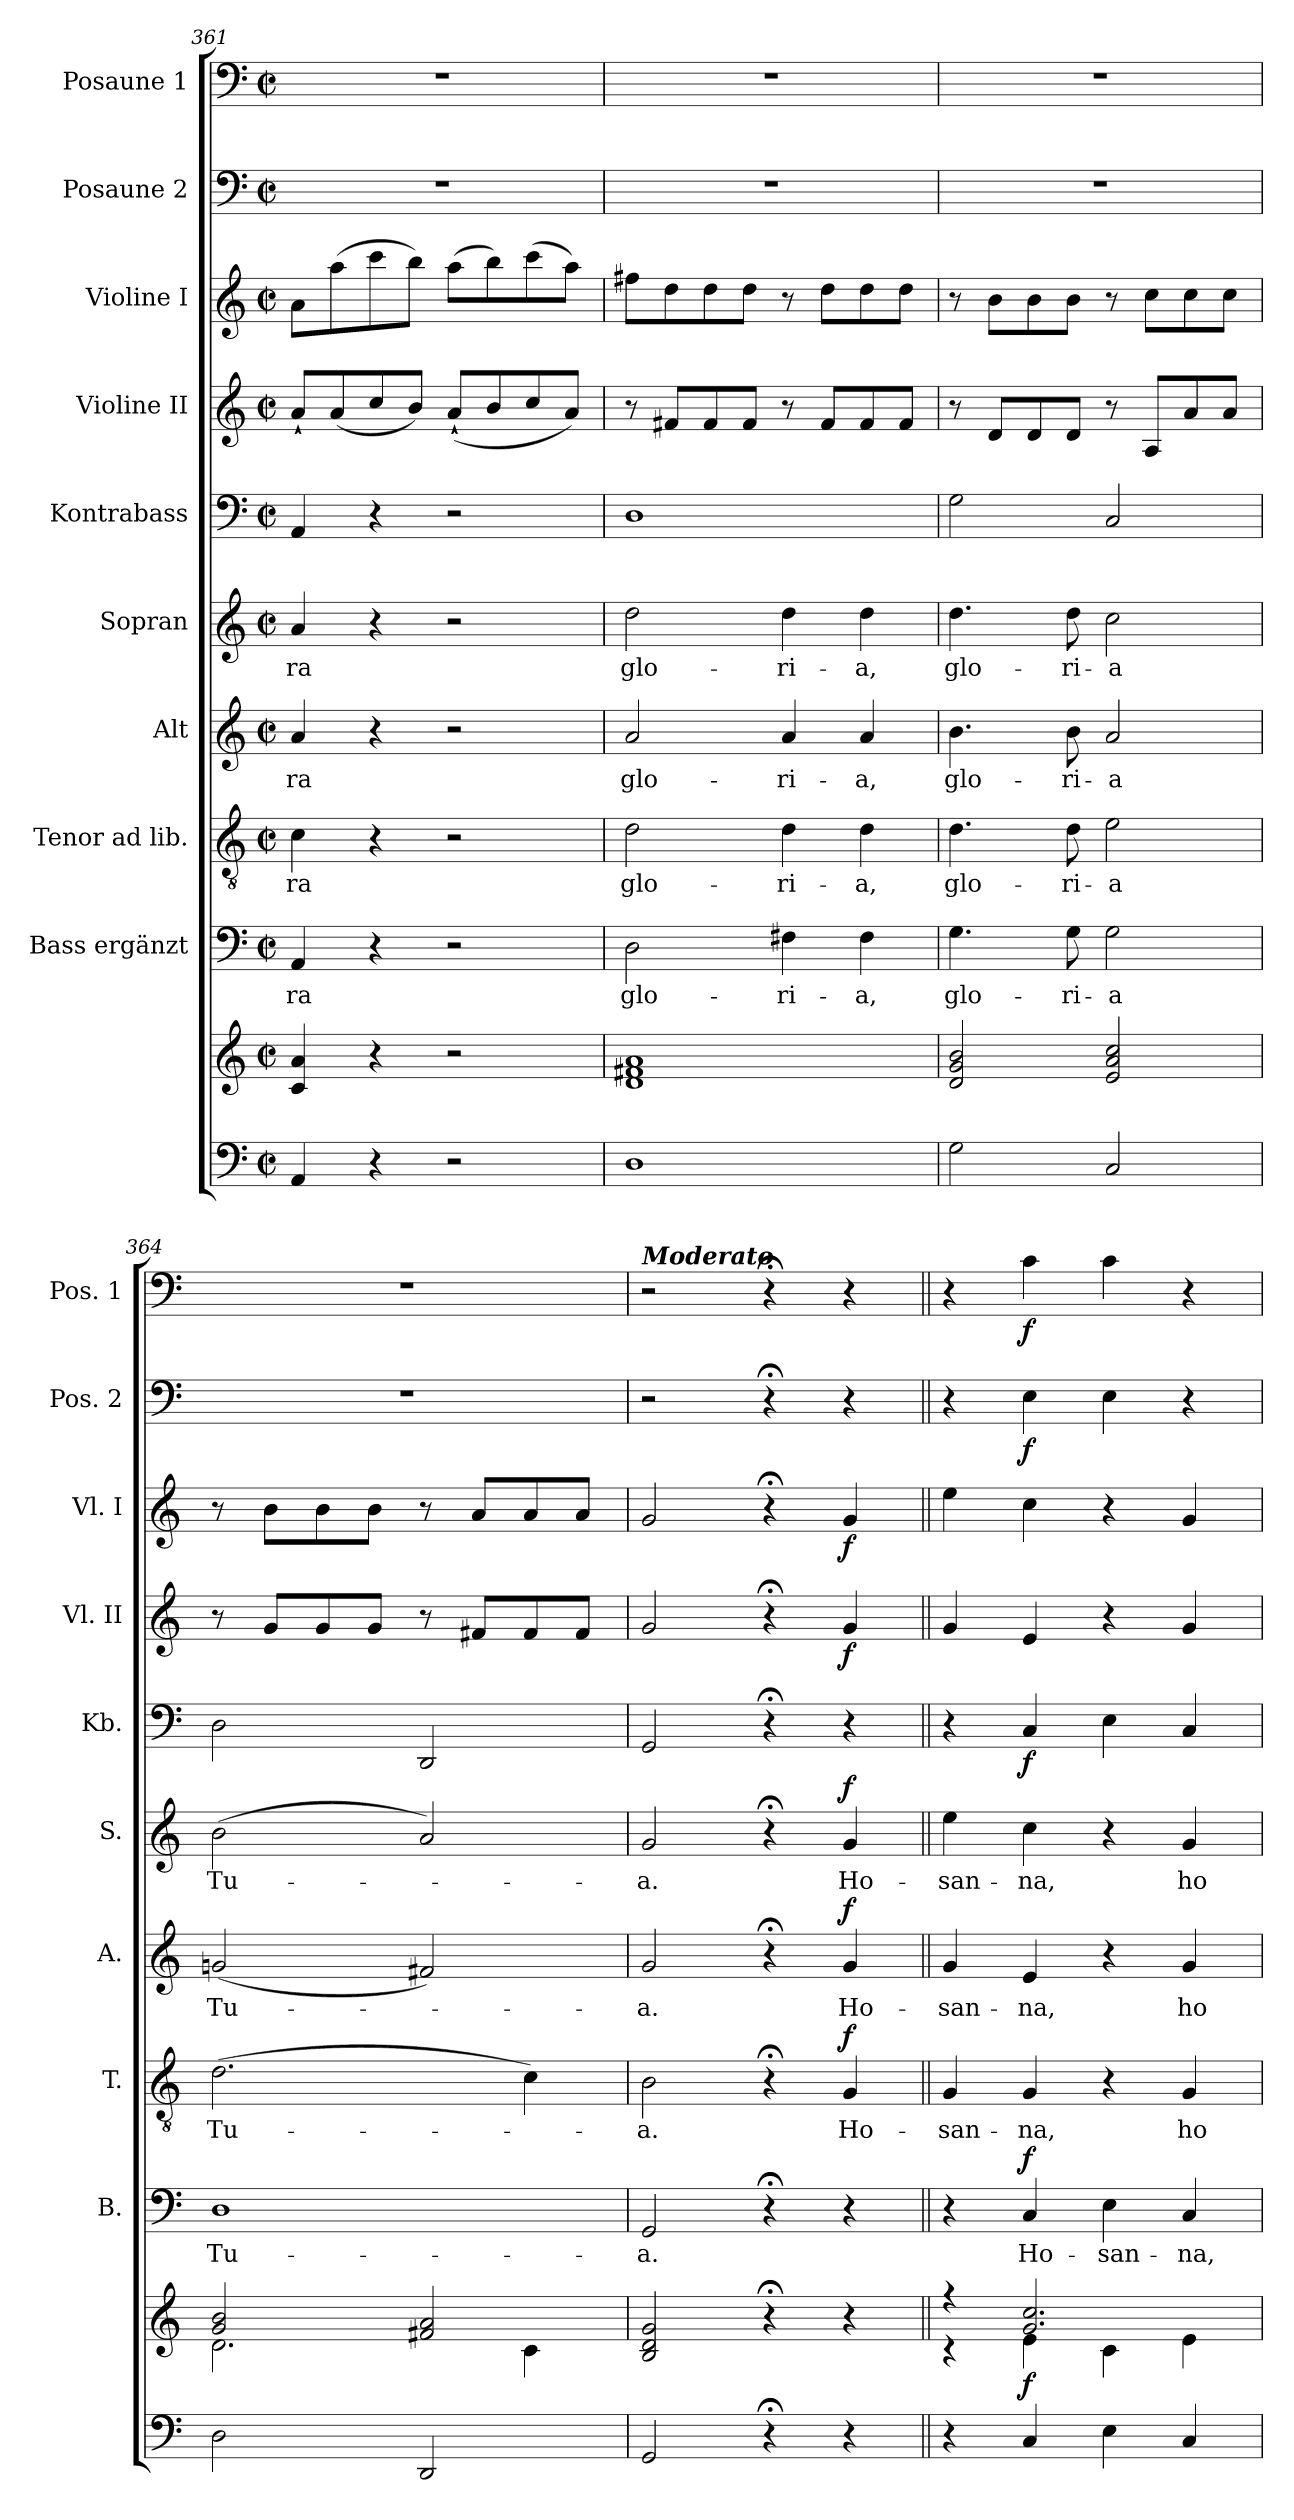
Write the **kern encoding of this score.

**kern	**kern	**dynam	**kern	**text	**dynam	**kern	**text	**dynam	**kern	**text	**dynam	**kern	**text	**dynam	**kern	**dynam	**kern	**dynam	**kern	**dynam	**kern	**dynam	**kern	**dynam
*part10	*part10	*part10	*part9	*part9	*part9	*part8	*part8	*part8	*part7	*part7	*part7	*part6	*part6	*part6	*part5	*part5	*part4	*part4	*part3	*part3	*part2	*part2	*part1	*part1
*staff11	*staff10	*staff10/11	*staff9	*staff9	*staff9	*staff8	*staff8	*staff8	*staff7	*staff7	*staff7	*staff6	*staff6	*staff6	*staff5	*staff5	*staff4	*staff4	*staff3	*staff3	*staff2	*staff2	*staff1	*staff1
*	*	*	*I"Bass ergänzt	*	*	*I"Tenor ad lib.	*	*	*I"Alt	*	*	*I"Sopran	*	*	*I"Kontrabass	*	*I"Violine II	*	*I"Violine I	*	*I"Posaune 2	*	*I"Posaune 1	*
*	*	*	*I'B.	*	*	*I'T.	*	*	*I'A.	*	*	*I'S.	*	*	*I'Kb.	*	*I'Vl. II	*	*I'Vl. I	*	*I'Pos. 2	*	*I'Pos. 1	*
*clefF4	*clefG2	*	*clefF4	*	*	*clefGv2	*	*	*clefG2	*	*	*clefG2	*	*	*clefF4	*	*clefG2	*	*clefG2	*	*clefF4	*	*clefF4	*
*	*	*	*	*	*	*	*	*	*	*	*	*	*	*	*ITrd7c12	*	*	*	*	*	*	*	*	*
*k[]	*k[]	*	*k[]	*	*	*k[]	*	*	*k[]	*	*	*k[]	*	*	*k[]	*	*k[]	*	*k[]	*	*k[]	*	*k[]	*
*C:	*C:	*	*C:	*	*	*C:	*	*	*C:	*	*	*C:	*	*	*C:	*	*C:	*	*C:	*	*C:	*	*C:	*
*M2/2	*M2/2	*	*M2/2	*	*	*M2/2	*	*	*M2/2	*	*	*M2/2	*	*	*M2/2	*	*M2/2	*	*M2/2	*	*M2/2	*	*M2/2	*
*met(c|)	*met(c|)	*	*met(c|)	*	*	*met(c|)	*	*	*met(c|)	*	*	*met(c|)	*	*	*met(c|)	*	*met(c|)	*	*met(c|)	*	*met(c|)	*	*met(c|)	*
=361	=361	=361	=361	=361	=361	=361	=361	=361	=361	=361	=361	=361	=361	=361	=361	=361	=361	=361	=361	=361	=361	=361	=361	=361
!	!	!	!	!LO:LY:b	!	!	!LO:LY:b	!	!	!LO:LY:b	!	!	!LO:LY:b	!	!	!	!	!	!	!	!	!	!	!
4AA/	4c/ 4a/	.	4AA/	-ra	.	4c\	-ra	.	4a/	-ra	.	4a/	-ra	.	4AAA/	.	8a`</L	.	8a\L	.	1r	.	1r	.
.	.	.	.	.	.	.	.	.	.	.	.	.	.	.	.	.	(<8a/	.	(>8aa\	.	.	.	.	.
4r	4r	.	4r	.	.	4r	.	.	4r	.	.	4r	.	.	4r	.	8cc/	.	8ccc\	.	.	.	.	.
.	.	.	.	.	.	.	.	.	.	.	.	.	.	.	.	.	8b/J)	.	8bb\J)	.	.	.	.	.
2r	2r	.	2r	.	.	2r	.	.	2r	.	.	2r	.	.	2r	.	(<8a`</L	.	(>8aa\L	.	.	.	.	.
.	.	.	.	.	.	.	.	.	.	.	.	.	.	.	.	.	8b/	.	8bb\)	.	.	.	.	.
.	.	.	.	.	.	.	.	.	.	.	.	.	.	.	.	.	8cc/	.	(>8ccc\	.	.	.	.	.
.	.	.	.	.	.	.	.	.	.	.	.	.	.	.	.	.	8a/J)	.	8aa\J)	.	.	.	.	.
=362	=362	=362	=362	=362	=362	=362	=362	=362	=362	=362	=362	=362	=362	=362	=362	=362	=362	=362	=362	=362	=362	=362	=362	=362
!	!	!	!	!LO:LY:b	!	!	!LO:LY:b	!	!	!LO:LY:b	!	!	!LO:LY:b	!	!	!	!	!	!	!	!	!	!	!
1D	1d 1f#X 1a	.	2D\	glo-	.	2d\	glo-	.	2a/	glo-	.	2dd\	glo-	.	1DD	.	8r	.	8ff#X\L	.	1r	.	1r	.
.	.	.	.	.	.	.	.	.	.	.	.	.	.	.	.	.	8f#X/L	.	8dd\	.	.	.	.	.
.	.	.	.	.	.	.	.	.	.	.	.	.	.	.	.	.	8f#/	.	8dd\	.	.	.	.	.
.	.	.	.	.	.	.	.	.	.	.	.	.	.	.	.	.	8f#/J	.	8dd\J	.	.	.	.	.
!	!	!	!	!LO:LY:b	!	!	!LO:LY:b	!	!	!LO:LY:b	!	!	!LO:LY:b	!	!	!	!	!	!	!	!	!	!	!
.	.	.	4F#X\	-ri-	.	4d\	-ri-	.	4a/	-ri-	.	4dd\	-ri-	.	.	.	8r	.	8r	.	.	.	.	.
.	.	.	.	.	.	.	.	.	.	.	.	.	.	.	.	.	8f#/L	.	8dd\L	.	.	.	.	.
!	!	!	!	!LO:LY:b	!	!	!LO:LY:b	!	!	!LO:LY:b	!	!	!LO:LY:b	!	!	!	!	!	!	!	!	!	!	!
.	.	.	4F#\	-a,	.	4d\	-a,	.	4a/	-a,	.	4dd\	-a,	.	.	.	8f#/	.	8dd\	.	.	.	.	.
.	.	.	.	.	.	.	.	.	.	.	.	.	.	.	.	.	8f#/J	.	8dd\J	.	.	.	.	.
=363	=363	=363	=363	=363	=363	=363	=363	=363	=363	=363	=363	=363	=363	=363	=363	=363	=363	=363	=363	=363	=363	=363	=363	=363
!	!	!	!	!LO:LY:b	!	!	!LO:LY:b	!	!	!LO:LY:b	!	!	!LO:LY:b	!	!	!	!	!	!	!	!	!	!	!
2G\	2d/ 2g/ 2b/	.	4.G\	glo-	.	4.d\	glo-	.	4.b\	glo-	.	4.dd\	glo-	.	2GG\	.	8r	.	8r	.	1r	.	1r	.
.	.	.	.	.	.	.	.	.	.	.	.	.	.	.	.	.	8d/L	.	8b\L	.	.	.	.	.
.	.	.	.	.	.	.	.	.	.	.	.	.	.	.	.	.	8d/	.	8b\	.	.	.	.	.
!	!	!	!	!LO:LY:b	!	!	!LO:LY:b	!	!	!LO:LY:b	!	!	!LO:LY:b	!	!	!	!	!	!	!	!	!	!	!
.	.	.	8G\	-ri-	.	8d\	-ri-	.	8b\	-ri-	.	8dd\	-ri-	.	.	.	8d/J	.	8b\J	.	.	.	.	.
!	!	!	!	!LO:LY:b	!	!	!LO:LY:b	!	!	!LO:LY:b	!	!	!LO:LY:b	!	!	!	!	!	!	!	!	!	!	!
2C/	2e/ 2a/ 2cc/	.	2G\	-a	.	2e\	-a	.	2a/	-a	.	2cc\	-a	.	2CC/	.	8r	.	8r	.	.	.	.	.
.	.	.	.	.	.	.	.	.	.	.	.	.	.	.	.	.	8A/L	.	8cc\L	.	.	.	.	.
.	.	.	.	.	.	.	.	.	.	.	.	.	.	.	.	.	8a/	.	8cc\	.	.	.	.	.
.	.	.	.	.	.	.	.	.	.	.	.	.	.	.	.	.	8a/J	.	8cc\J	.	.	.	.	.
=364	=364	=364	=364	=364	=364	=364	=364	=364	=364	=364	=364	=364	=364	=364	=364	=364	=364	=364	=364	=364	=364	=364	=364	=364
*	*^	*	*	*	*	*	*	*	*	*	*	*	*	*	*	*	*	*	*	*	*	*	*	*
!	!	!	!	!	!LO:LY:b	!	!	!LO:LY:b	!	!	!LO:LY:b	!	!	!LO:LY:b	!	!	!	!	!	!	!	!	!	!	!
2D\	2g/ 2b/	2.d\	.	1D	Tu-	.	(>2.d\	Tu-	.	(<2gn/	Tu-	.	(<2b\	Tu-	.	2DD\	.	8r	.	8r	.	1r	.	1r	.
.	.	.	.	.	.	.	.	.	.	.	.	.	.	.	.	.	.	8g/L	.	8b\L	.	.	.	.	.
.	.	.	.	.	.	.	.	.	.	.	.	.	.	.	.	.	.	8g/	.	8b\	.	.	.	.	.
.	.	.	.	.	.	.	.	.	.	.	.	.	.	.	.	.	.	8g/J	.	8b\J	.	.	.	.	.
2DD/	2f#X/ 2a/	.	.	.	.	.	.	.	.	2f#X/)	.	.	2a/)	.	.	2DDD/	.	8r	.	8r	.	.	.	.	.
.	.	.	.	.	.	.	.	.	.	.	.	.	.	.	.	.	.	8f#X/L	.	8a/L	.	.	.	.	.
.	.	4c\	.	.	.	.	4c\)	.	.	.	.	.	.	.	.	.	.	8f#/	.	8a/	.	.	.	.	.
.	.	.	.	.	.	.	.	.	.	.	.	.	.	.	.	.	.	8f#/J	.	8a/J	.	.	.	.	.
*	*v	*v	*	*	*	*	*	*	*	*	*	*	*	*	*	*	*	*	*	*	*	*	*	*	*
!!LO:PB:g=z
=365	=365	=365	=365	=365	=365	=365	=365	=365	=365	=365	=365	=365	=365	=365	=365	=365	=365	=365	=365	=365	=365	=365	=365	=365
!	!	!	!	!	!	!	!	!	!	!	!	!	!	!	!	!	!	!	!	!	!	!	!LO:TX:a:Bi:t=Moderato	!
!	!	!	!	!LO:LY:b	!	!	!LO:LY:b	!	!	!LO:LY:b	!	!	!LO:LY:b	!	!	!	!	!	!	!	!	!	!	!
2GG/	2B/ 2d/ 2g/	.	2GG/	-a.	.	2B\	-a.	.	2g/	-a.	.	2g/	-a.	.	2GGG/	.	2g/	.	2g/	.	2r	.	2r	.
4r;<	4r;<	.	4r;<	.	.	4r;<	.	.	4r;<	.	.	4r;<	.	.	4r;<	.	4r;<	.	4r;<	.	4r;<	.	4r;<	.
!	!	!	!	!	!	!	!LO:LY:b	!LO:DY:a	!	!LO:LY:b	!LO:DY:a	!	!LO:LY:b	!LO:DY:a	!	!	!	!LO:DY:b	!	!LO:DY:b	!	!	!	!
4r	4r	.	4r	.	.	4G/	Ho-	f	4g/	Ho-	f	4g/	Ho-	f	4r	.	4g/	f	4g/	f	4r	.	4r	.
=366||	=366||	=366||	=366||	=366||	=366||	=366||	=366||	=366||	=366||	=366||	=366||	=366||	=366||	=366||	=366||	=366||	=366||	=366||	=366||	=366||	=366||	=366||	=366||	=366||
*	*^	*	*	*	*	*	*	*	*	*	*	*	*	*	*	*	*	*	*	*	*	*	*	*
!	!	!	!	!	!	!	!	!LO:LY:b	!	!	!LO:LY:b	!	!	!LO:LY:b	!	!	!	!	!	!	!	!	!	!	!
4r	4r	4r	.	4r	.	.	4G/	-san-	.	4g/	-san-	.	4ee\	-san-	.	4r	.	4g/	.	4ee\	.	4r	.	4r	.
!	!	!	!LO:DY:a=2	!	!LO:LY:b	!LO:DY:a	!	!LO:LY:b	!	!	!LO:LY:b	!	!	!LO:LY:b	!	!	!LO:DY:b	!	!	!	!	!	!LO:DY:b	!	!LO:DY:b
4C/	2.g/ 2.cc/	4e\	f	4C/	Ho-	f	4G/	-na,	.	4e/	-na,	.	4cc\	-na,	.	4CC/	f	4e/	.	4cc\	.	4E\	f	4c\	f
!	!	!	!	!	!LO:LY:b	!	!	!	!	!	!	!	!	!	!	!	!	!	!	!	!	!	!	!	!
4E\	.	4c\	.	4E\	-san-	.	4r	.	.	4r	.	.	4r	.	.	4EE\	.	4r	.	4r	.	4E\	.	4c\	.
!	!	!	!	!	!LO:LY:b	!	!	!LO:LY:b	!	!	!LO:LY:b	!	!	!LO:LY:b	!	!	!	!	!	!	!	!	!	!	!
4C/	.	4e\	.	4C/	-na,	.	4G/	ho-	.	4g/	ho-	.	4g/	ho-	.	4CC/	.	4g/	.	4g/	.	4r	.	4r	.
*	*v	*v	*	*	*	*	*	*	*	*	*	*	*	*	*	*	*	*	*	*	*	*	*	*	*
=	=	=	=	=	=	=	=	=	=	=	=	=	=	=	=	=	=	=	=	=	=	=	=	=
*-	*-	*-	*-	*-	*-	*-	*-	*-	*-	*-	*-	*-	*-	*-	*-	*-	*-	*-	*-	*-	*-	*-	*-	*-
